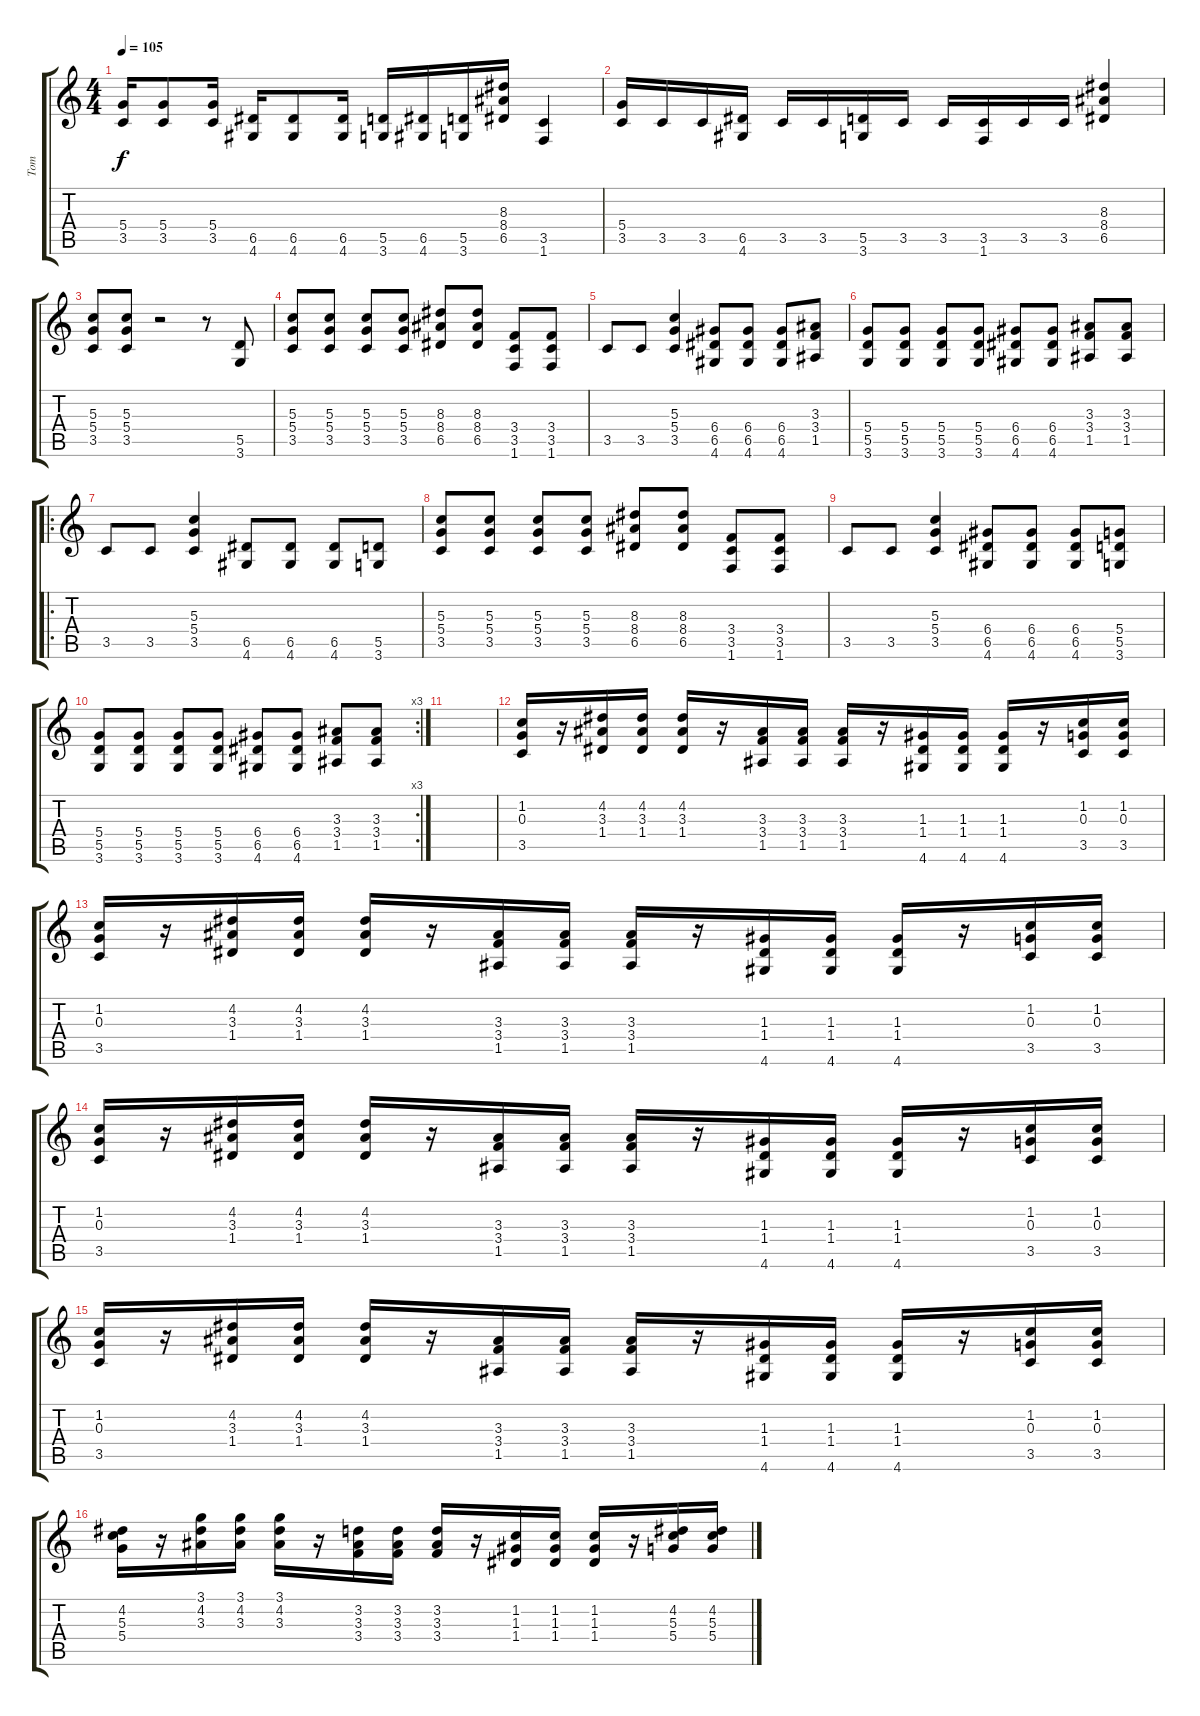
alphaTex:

\track ("Tom" "Tom") {instrument distortionguitar}
\staff {score tabs}
\tuning (E4 B3 G3 D3 A2 E2) {hide}
\ts (4 4)
\tempo 105
\clef g2
\ks c
(5.4 3.5).16{dy f} (5.4 3.5).8 (5.4 3.5).16 (6.5 4.6).16 (6.5 4.6).8 (6.5 4.6).16 (5.5 3.6).16 (6.5 4.6).16 (5.5 3.6).16 (8.3 8.4 6.5).16 (3.5 1.6).4 |
(5.4 3.5).16 3.5.16 3.5.16 (6.5 4.6).16 3.5.16 3.5.16 (5.5 3.6).16 3.5.16 3.5.16 (3.5 1.6).16 3.5.16 3.5.16 (8.3 8.4 6.5).4 |
(5.3 5.4 3.5).8 (5.3 5.4 3.5).8 r.2 r.8 (5.5 3.6).8 |
(5.3 5.4 3.5).8 (5.3 5.4 3.5).8 (5.3 5.4 3.5).8 (5.3 5.4 3.5).8 (8.3 8.4 6.5).8 (8.3 8.4 6.5).8 (3.4 3.5 1.6).8 (3.4 3.5 1.6).8 |
3.5.8 3.5.8 (5.3 5.4 3.5).4 (6.4 6.5 4.6).8 (6.4 6.5 4.6).8 (6.4 6.5 4.6).8 (3.3 3.4 1.5).8 |
(5.4 5.5 3.6).8 (5.4 5.5 3.6).8 (5.4 5.5 3.6).8 (5.4 5.5 3.6).8 (6.4 6.5 4.6).8 (6.4 6.5 4.6).8 (3.3 3.4 1.5).8 (3.3 3.4 1.5).8 |
\ro
3.5.8 3.5.8 (5.3 5.4 3.5).4 (6.5 4.6).8 (6.5 4.6).8 (6.5 4.6).8 (5.5 3.6).8 |
(5.3 5.4 3.5).8 (5.3 5.4 3.5).8 (5.3 5.4 3.5).8 (5.3 5.4 3.5).8 (8.3 8.4 6.5).8 (8.3 8.4 6.5).8 (3.4 3.5 1.6).8 (3.4 3.5 1.6).8 |
3.5.8 3.5.8 (5.3 5.4 3.5).4 (6.4 6.5 4.6).8 (6.4 6.5 4.6).8 (6.4 6.5 4.6).8 (5.4 5.5 3.6).8 |
\rc 3
(5.4 5.5 3.6).8 (5.4 5.5 3.6).8 (5.4 5.5 3.6).8 (5.4 5.5 3.6).8 (6.4 6.5 4.6).8 (6.4 6.5 4.6).8 (3.3 3.4 1.5).8 (3.3 3.4 1.5).8 |
|
(1.2 0.3 3.5).16{volume 16} r.16 (4.2 3.3 1.4).16 (4.2 3.3 1.4).16 (4.2 3.3 1.4).16 r.16 (3.3 3.4 1.5).16 (3.3 3.4 1.5).16 (3.3 3.4 1.5).16 r.16 (1.3 1.4 4.6).16 (1.3 1.4 4.6).16 (1.3 1.4 4.6).16 r.16 (1.2 0.3 3.5).16 (1.2 0.3 3.5).16 |
(1.2 0.3 3.5).16{volume 16} r.16 (4.2 3.3 1.4).16 (4.2 3.3 1.4).16 (4.2 3.3 1.4).16 r.16 (3.3 3.4 1.5).16 (3.3 3.4 1.5).16 (3.3 3.4 1.5).16 r.16 (1.3 1.4 4.6).16 (1.3 1.4 4.6).16 (1.3 1.4 4.6).16 r.16 (1.2 0.3 3.5).16 (1.2 0.3 3.5).16 |
(1.2 0.3 3.5).16{volume 16} r.16 (4.2 3.3 1.4).16 (4.2 3.3 1.4).16 (4.2 3.3 1.4).16 r.16 (3.3 3.4 1.5).16 (3.3 3.4 1.5).16 (3.3 3.4 1.5).16 r.16 (1.3 1.4 4.6).16 (1.3 1.4 4.6).16 (1.3 1.4 4.6).16 r.16 (1.2 0.3 3.5).16 (1.2 0.3 3.5).16 |
(1.2 0.3 3.5).16{volume 16} r.16 (4.2 3.3 1.4).16 (4.2 3.3 1.4).16 (4.2 3.3 1.4).16 r.16 (3.3 3.4 1.5).16 (3.3 3.4 1.5).16 (3.3 3.4 1.5).16 r.16 (1.3 1.4 4.6).16 (1.3 1.4 4.6).16 (1.3 1.4 4.6).16 r.16 (1.2 0.3 3.5).16 (1.2 0.3 3.5).16 |
(4.2 5.3 5.4).16{volume 16} r.16 (3.1 4.2 3.3).16 (3.1 4.2 3.3).16 (3.1 4.2 3.3).16 r.16 (3.2 3.3 3.4).16 (3.2 3.3 3.4).16 (3.2 3.3 3.4).16 r.16 (1.2 1.3 1.4).16 (1.2 1.3 1.4).16 (1.2 1.3 1.4).16 r.16 (4.2 5.3 5.4).16 (4.2 5.3 5.4).16
